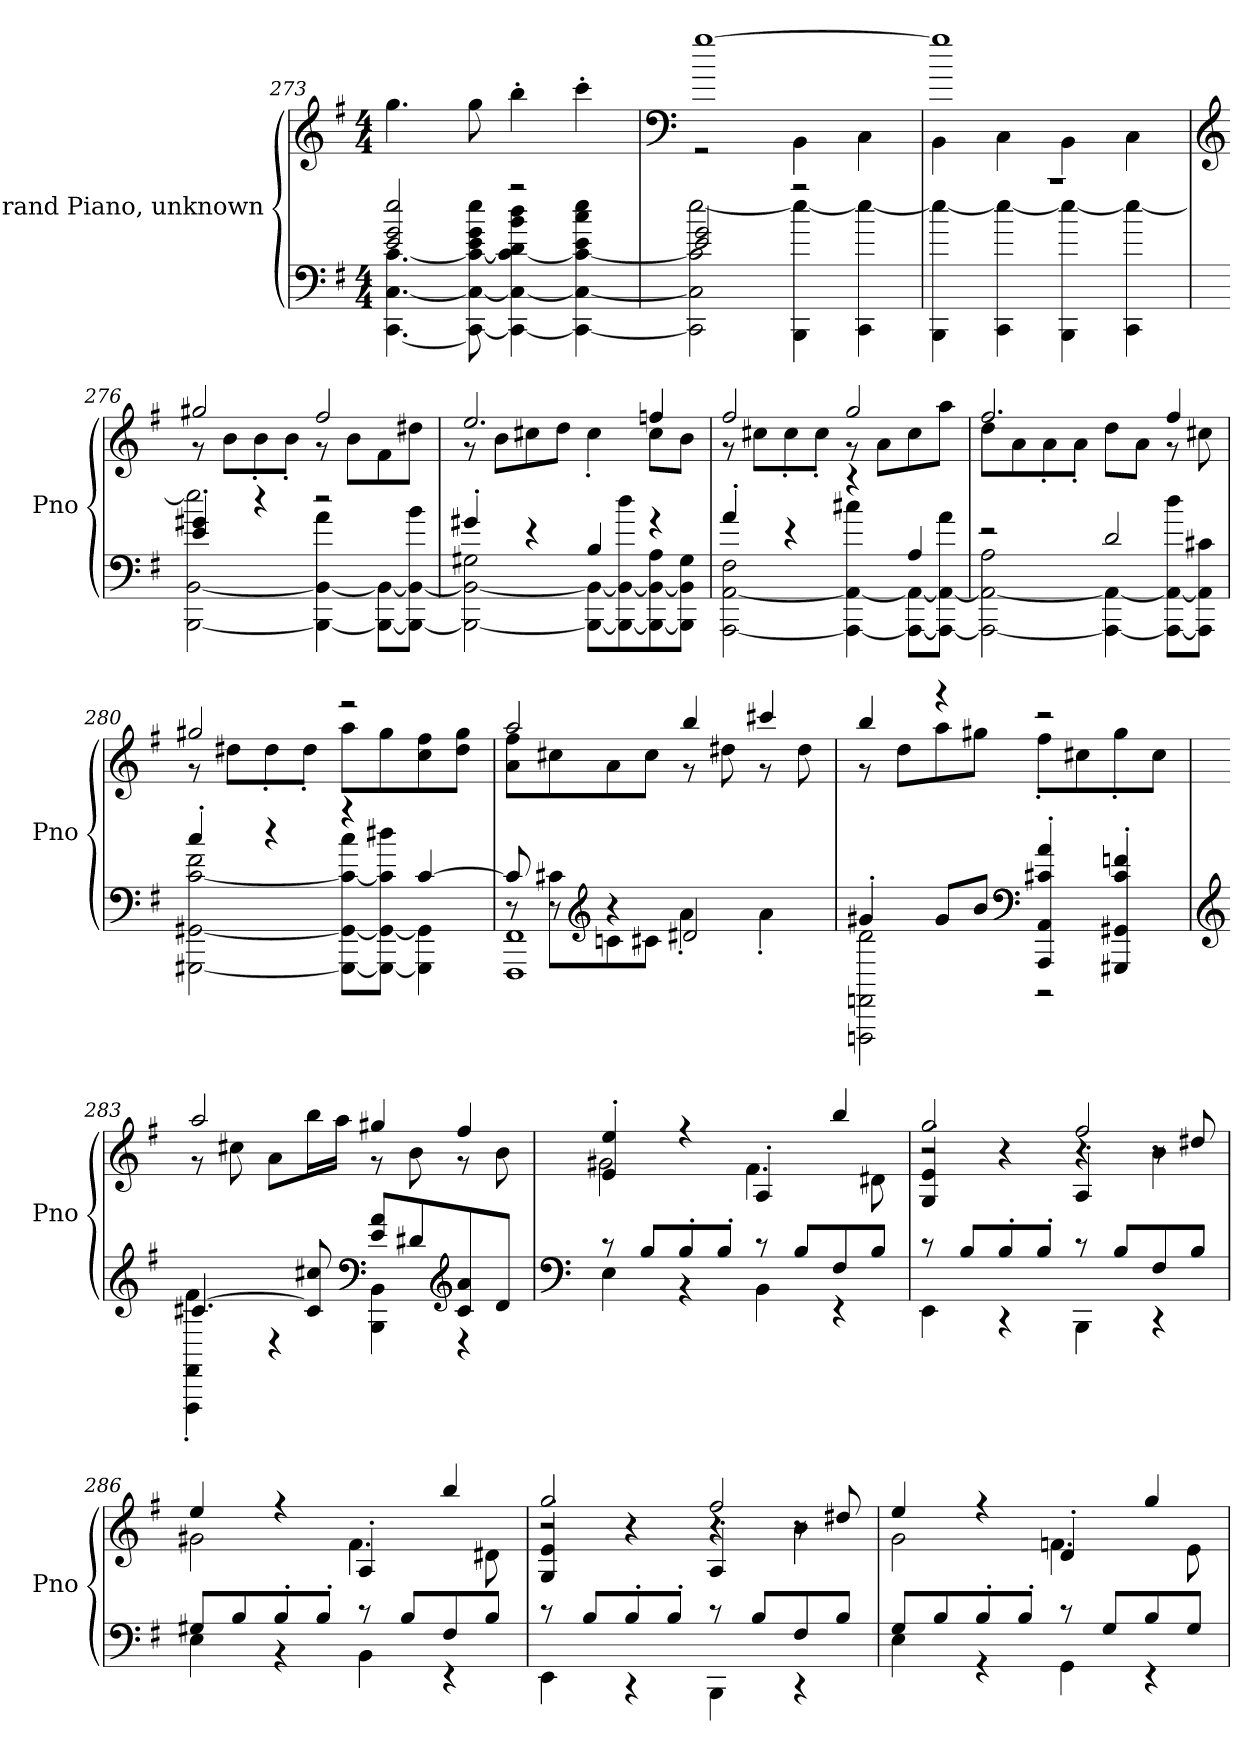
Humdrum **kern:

**kern	**kern
*part1	*part1
*staff2	*staff1
*I"Grand Piano, unknown	*
*I'Pno	*
*clefF4	*clefG2
*k[f#]	*k[f#]
*M4/4	*M4/4
=273	=273
*^	*
2e/ 2g/ 2ee/	[4.CC\ [4.C\ [4.c\	4.gg\
.	8CC\_ 8C\_ 8c\_ 8e\ 8g\ 8ee\	8gg\
2r	4CC\_ 4C\_ 4c\_ 4d\ 4b\ 4dd\	4bb'\
.	4CC\_ 4C\_ 4c\_ 4e\ 4cc\ 4ee\	4ccc'\
=274	=274	=274
*	*	*clefF4
*	*	*^
2e/ 2g/	2CC\] 2C\] 2c\] [2ee\	[1gg	2r
2r	4BBB\ 4ee\_	.	4BB\
.	4CC\ 4ee\_	.	4C\
=275	=275	=275	=275
1r	4BBB\ 4ee\_	1gg]	4BB\
.	4CC\ 4ee\_	.	4C\
.	4BBB\ 4ee\_	.	4BB\
.	4CC\ 4ee\_	.	4C\
=276	=276	=276	=276
*	*	*clefG2	*
4e/' 4g#X/'	[2BBB\ [2BB\ 2ee\]	2gg#X/	8r
.	.	.	8b\L
4r	.	.	8b'\
.	.	.	8b'\J
2r	4BBB\_ 4BB\_ 4a\	2ff#/	8r
.	.	.	8b\L
.	8BBB\_ 8BB\_L	.	8f#\
.	8BBB\_ 8BB\_ 8b\J	.	8dd#X\J
!!LO:LB:g=z	!!
=277	=277	=277	=277
4g#X'/	2BBB\_ 2BB\_ 2G#X\	2.ee/	8r
.	.	.	8b\L
4r	.	.	8cc#X\
.	.	.	8dd\J
4B/	8BBB\_ 8BB\_L	.	4cc#'\
.	8BBB\_ 8BB\_ 8dd\	.	.
4r	8BBB\_ 8BB\_ 8A\	4ffn/	8cc#\L
.	8BBB\] 8BB\] 8G#\J	.	8b\J
=278	=278	=278	=278
4a'/	[2AAA\ [2AA\ 2F#\	2ff#/	8r
.	.	.	8cc#X\L
4r	.	.	8cc#'\
.	.	.	8cc#'\J
4r	4AAA\_ 4AA\_ 4cc#X\	2gg/	8r
.	.	.	8a\L
4A/	8AAA\_ 8AA\_L	.	8cc#\
.	8AAA\_ 8AA\_ 8a\J	.	8aa\J
=279	=279	=279	=279
2r	2AAA\_ 2AA\_ 2A\	2.ff#/	8dd\L
.	.	.	8a\
.	.	.	8a'\
.	.	.	8a'\J
2d/	4AAA\_ 4AA\_	.	8dd\L
.	.	.	8a\J
.	8AAA\_ 8AA\_ 8dd\L	4ff#/	8r
.	8AAA\] 8AA\] 8c#X\J	.	8cc#X\
=280	=280	=280	=280
4cc'/	[2GGG#X\ [2GG#X\ [2c\ 2f#\	2gg#X/	8r
.	.	.	8dd#X\L
4r	.	.	8dd#'\
.	.	.	8dd#'\J
4r	8GGG#\_ 8GG#\_ 8c\_ 8cc\L	2r	8aa\L
.	8GGG#\_ 8GG#\_ 8c\] 8dd#X\J	.	8gg#\
[4c/	4GGG#\] 4GG#\]	.	8cc\ 8ff#\
.	.	.	8dd#\ 8gg#\J
!!LO:LB:g=z	!!
=281	=281	=281	=281
*	*^	*	*
8c/]	8r	1FFF# 1FF#	2aa/	8a\ 8ff#\L
8r	8c#X\L	.	.	8cc#X\
*clefG2	*	*	*	*
4r	8cn\	.	.	8a\
.	8c#X\J	.	.	8cc#\J
2d#X/	4a'\	.	4bb/	8r
.	.	.	.	8dd#X\
.	4a'\	.	4ccc#X/	8r
.	.	.	.	8dd#\
*	*v	*v	*	*
=282	=282	=282	=282
4g#X'/	2FFFn\ 2FFn\ 2d\	4bb/	8r
.	.	.	8dd\L
8g#/L	.	4r	8aa\
8b/J	.	.	8gg#X\J
*clefF4	*	*	*
4AAA/' 4AA/' 4c#X/' 4a/'	2r	2r	8ff#'\L
.	.	.	8cc#X\
4GGG#X/' 4GG#X/' 4c#/' 4fn/'	.	.	8gg#'\
.	.	.	8cc#\J
=283	=283	=283	=283
*clefG2	*	*	*
[4.c#X/	4FFF#\' 4FF#\' 4f#\'	2aa/	8r
.	.	.	8cc#X\
.	4r	.	8a\L
8c#/] 8cc#X/	.	.	16bb\L
.	.	.	16aa\JJ
*clefF4	*	*	*
8e/ 8a/L	4BBB\ 4BB\	4gg#X/	8r
8d#X/	.	.	8b\
*clefG2	*	*	*
8c#/ 8a/	4r	4ff#/	8r
8d#/J	.	.	8b\
!!LO:LB:g=z	!!
=284	=284	=284	=284
*clefF4	*	*	*
8r	4E\	4e/' 4ee/'	2g#X\
8B/L	.	.	.
8B'/	4r	4r	.
8B'/J	.	.	.
8r	4BB\	4A'/	4.f#\
8B/L	.	.	.
8F#/	4r	4bb/	.
8B/J	.	.	8d#X\
=285	=285	=285	=285
*	*	*	*^
8r	4EE\	2gg/	2r	4G/' 4e/'
8B/L	.	.	.	.
8B'/	4r	.	.	4r
8B'/J	.	.	.	.
8r	4BBB\	2ff#/	4r	4A'/
8B/L	.	.	.	.
8F#/	4r	.	4b\	8r
8B/J	.	.	.	8dd#X/
*	*	*	*v	*v
=286	=286	=286	=286
8G#X/L	4E\	4ee/	2g#X\
8B/	.	.	.
8B'/	4r	4r	.
8B'/J	.	.	.
8r	4BB\	4A'/	4.f#\
8B/L	.	.	.
8F#/	4r	4bb/	.
8B/J	.	.	8d#X\
=287	=287	=287	=287
*	*	*	*^
8r	4EE\	2gg/	2r	4G/' 4e/'
8B/L	.	.	.	.
8B'/	4r	.	.	4r
8B'/J	.	.	.	.
8r	4BBB\	2ff#/	4r	4A'/
8B/L	.	.	.	.
8F#/	4r	.	4b\	8r
8B/J	.	.	.	8dd#X/
*	*	*	*v	*v
!!LO:LB:g=z
=288	=288	=288	=288
8G/L	4E\	4ee/	2g\
8B/	.	.	.
8B'/	4r	4r	.
8B'/J	.	.	.
8r	4GG\	4d'/	4.fn\
8G/L	.	.	.
8B/	4r	4gg/	.
8G/J	.	.	8e\
*v	*v	*	*
*	*v	*v
=	=
*-	*-
